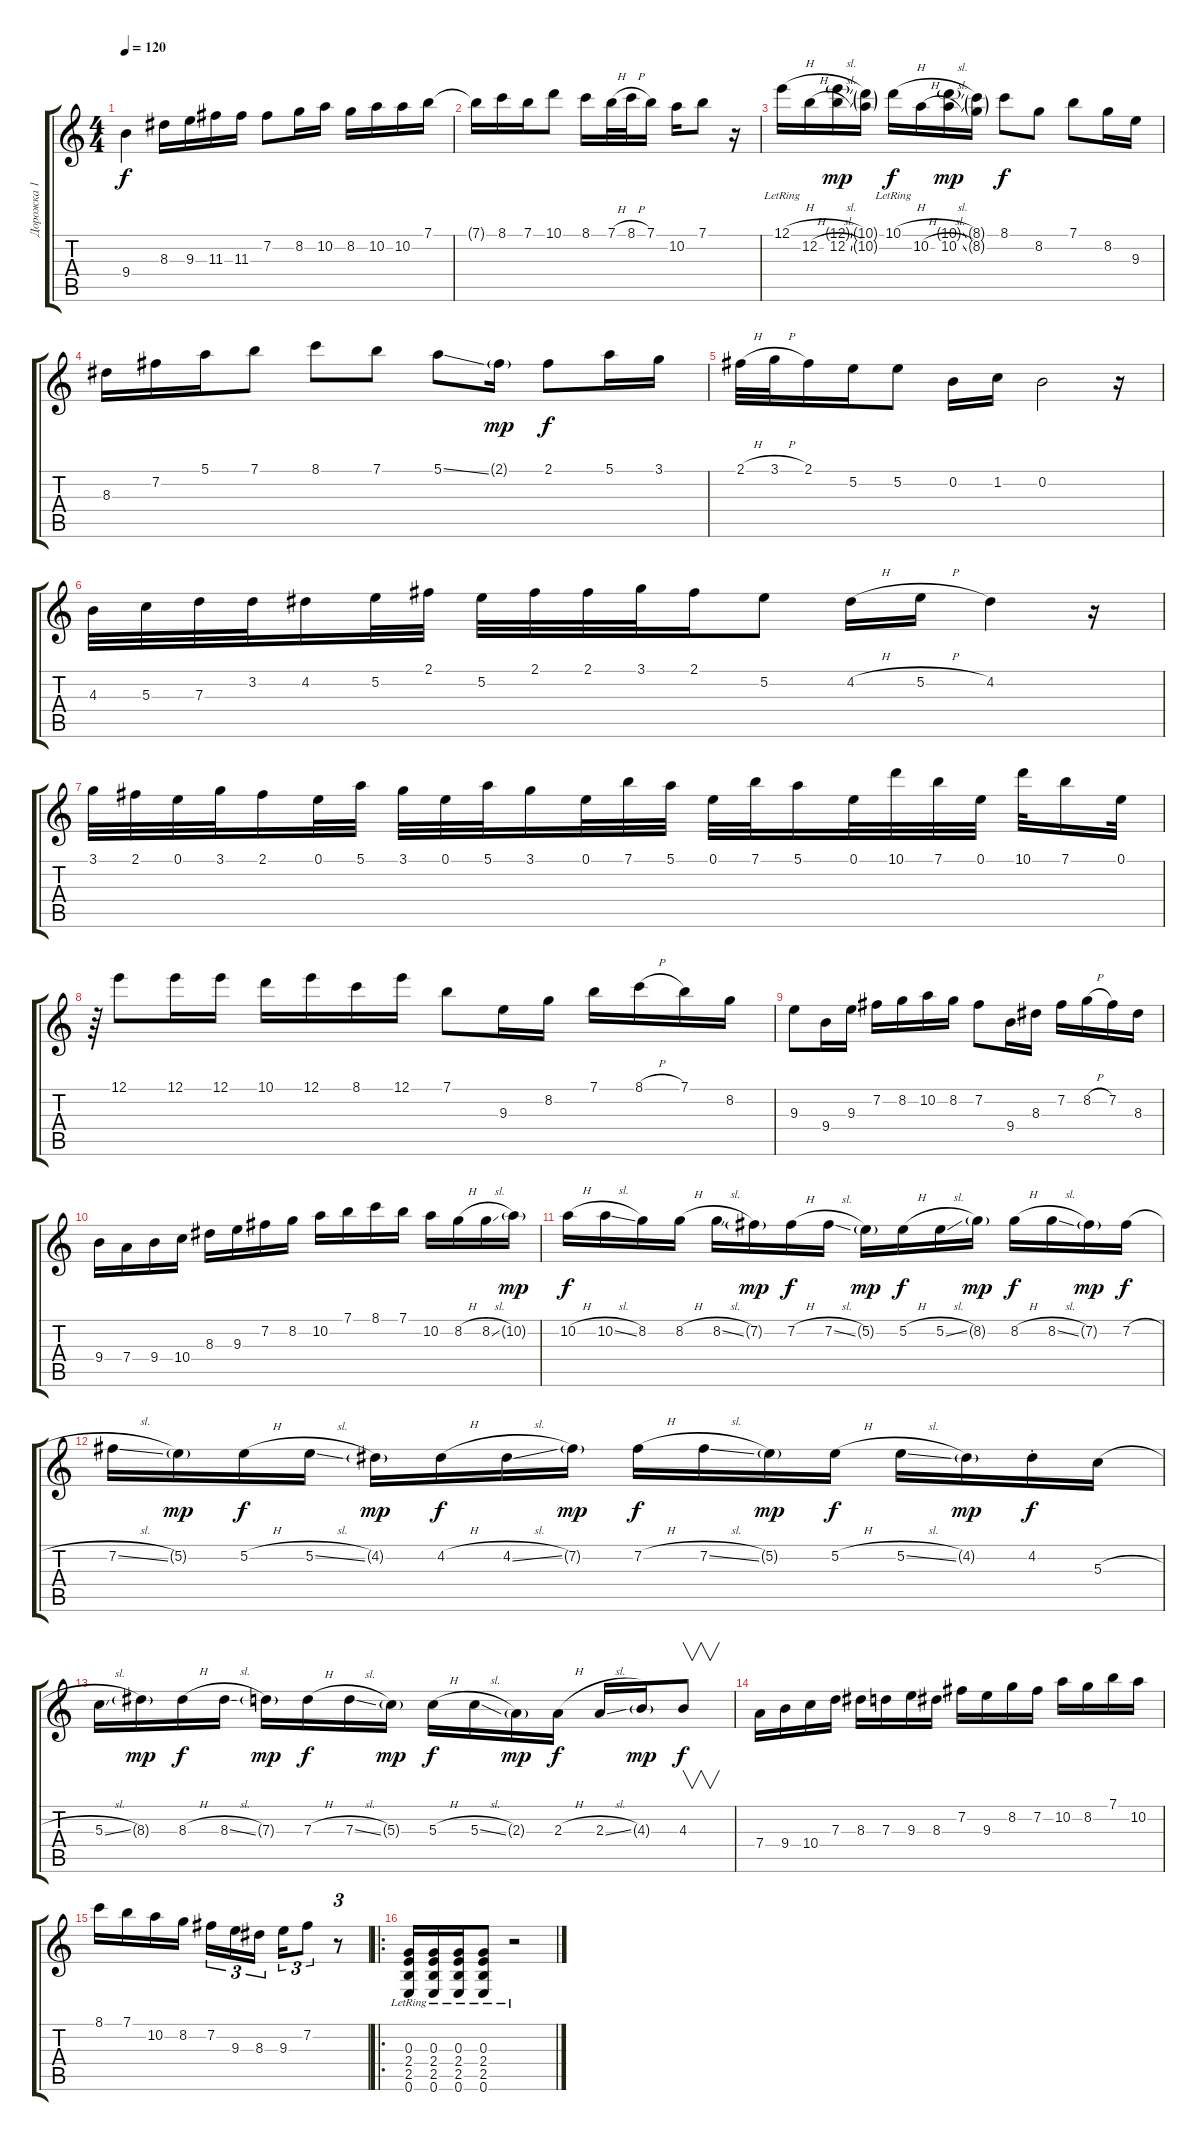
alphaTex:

\track ("Дорожка 1" "Дорожка 1") {instrument acousticguitarsteel}
\staff {score tabs}
\tuning (E4 B3 G3 D3 A2 E2) {hide}
\ts (4 4)
\tempo 120
\clef g2
\ks c
9.4.4{dy f} 8.3.16 9.3.16 11.3.16 11.3.16 7.2.8 8.2.16 10.2.16 8.2.16 10.2.16 10.2.16 7.1.16 |
7.1{t}.16 8.1.16 7.1.16 10.1.8 8.1.16 7.1{h}.32 8.1{h}.32 7.1.16 10.2.16 7.1.8 r.16 |
12.1{h lr}.16 12.2{h lr}.16 (12.1{sl g} 12.2{sl}).16{dy mp} (10.1{g} 10.2{g}).16 10.1{h lr}.16{dy f} 10.2{h}.16 (10.1{sl g} 10.2{sl}).16{dy mp} (8.1{g} 8.2{g}).16 8.1.8{dy f} 8.2.8 7.1.8 8.2.16 9.3.16 |
8.3.16 7.2.16 5.1.16 7.1.8 8.1.8 7.1.8 5.1{ss}.8 2.1{g}.16{dy mp} 2.1.8{dy f} 5.1.16 3.1.16 |
2.1{h}.32 3.1{h}.32 2.1.16 5.2.16 5.2.8 0.2.16 1.2.16 0.2.2 r.16 |
4.3.32 5.3.32 7.3.32 3.2.32 4.2.16 5.2.32 2.1.32 5.2.32 2.1.32 2.1.32 3.1.32 2.1.16 5.2.8 4.2{h}.16 5.2{h}.16 4.2.4 r.16 |
3.1.32 2.1.32 0.1.32 3.1.32 2.1.16 0.1.32 5.1.32 3.1.32 0.1.32 5.1.32 3.1.16 0.1.32 7.1.32 5.1.32 0.1.32 7.1.32 5.1.16 0.1.32 10.1.32 7.1.32 0.1.32 10.1.32 7.1.16 0.1.32 |
r.64 12.1.8 12.1.16 12.1.16 10.1.16 12.1.16 8.1.16 12.1.16 7.1.8 9.3.16 8.2.16 7.1.16 8.1{h}.16 7.1.16 8.2.16 |
9.3.8 9.4.16 9.3.16 7.2.16 8.2.16 10.2.16 8.2.16 7.2.8 9.4.16 8.3.16 7.2.16 8.2{h}.16 7.2.16 8.3.16 |
9.4.16 7.4.16 9.4.16 10.4.16 8.3.16 9.3.16 7.2.16 8.2.16 10.2.16 7.1.16 8.1.16 7.1.16 10.2.16 8.2{h}.16 8.2{sl}.16 10.2{g}.16{dy mp} |
10.2{h}.16{dy f} 10.2{sl}.16 8.2.16 8.2{h}.16 8.2{sl}.16 7.2{g}.16{dy mp} 7.2{h}.16{dy f} 7.2{sl}.16 5.2{g}.16{dy mp} 5.2{h}.16{dy f} 5.2{sl}.16 8.2{g}.16{dy mp} 8.2{h}.16{dy f} 8.2{sl}.16 7.2{g}.16{dy mp} 7.2{h}.16{dy f} |
7.2{sl}.16 5.2{g}.16{dy mp} 5.2{h}.16{dy f} 5.2{sl}.16 4.2{g}.16{dy mp} 4.2{h}.16{dy f} 4.2{sl}.16 7.2{g}.16{dy mp} 7.2{h}.16{dy f} 7.2{sl}.16 5.2{g}.16{dy mp} 5.2{h}.16{dy f} 5.2{sl}.16 4.2{g}.16{dy mp} 4.2{st}.16{dy f} 5.3{h}.16 |
5.3{sl}.16 8.3{g}.16{dy mp} 8.3{h}.16{dy f} 8.3{sl}.16 7.3{g}.16{dy mp} 7.3{h}.16{dy f} 7.3{sl}.16 5.3{g}.16{dy mp} 5.3{h}.16{dy f} 5.3{sl}.16 2.3{g}.16{dy mp} 2.3{h}.16{dy f} 2.3{sl}.16 4.3{g}.16{dy mp} 4.3.8{v dy f} |
7.4.16 9.4.16 10.4.16 7.3.16 8.3.16 7.3.16 9.3.16 8.3.16 7.2.16 9.3.16 8.2.16 7.2.16 10.2.16 8.2.16 7.1.16 10.2.16 |
8.1.16 7.1.16 10.2.16 8.2.16 7.2.16{tu (3 2)} 9.3.16{tu (3 2)} 8.3.16{tu (3 2) beam splitsecondary} 9.3.16{tu (3 2)} 7.2.8{tu (3 2)} r.8{tu (3 2)} |
\ro
(0.3{lr} 2.4 2.5 0.6).16 (0.3{lr} 2.4 2.5 0.6).16 (0.3{lr} 2.4 2.5 0.6).16 (0.3{lr} 2.4 2.5 0.6).8 r.2
